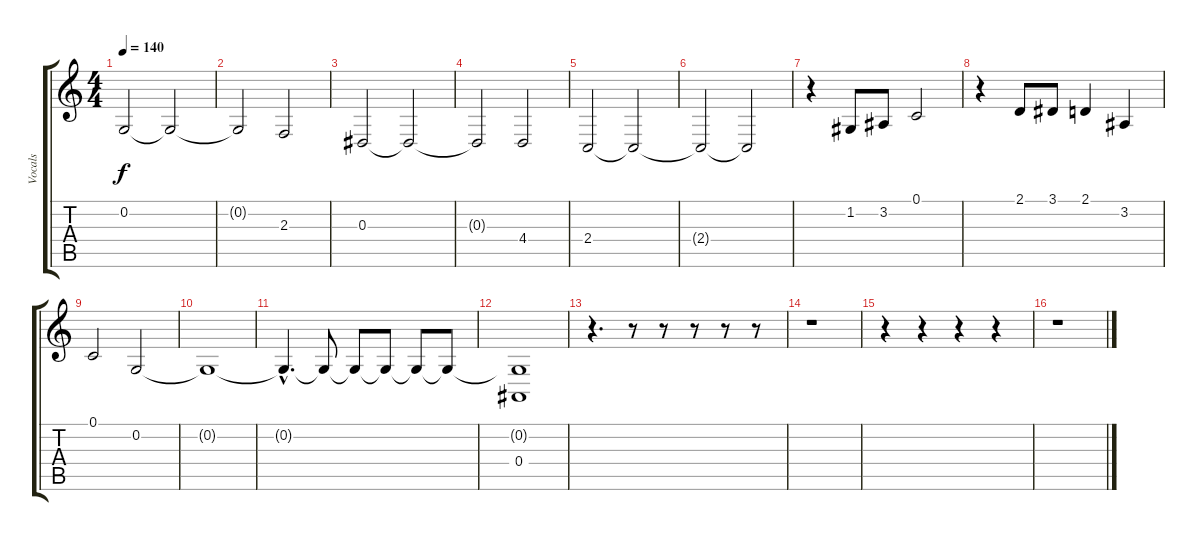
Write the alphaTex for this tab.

\track ("Vocals" "Vocals") {instrument choiraahs}
\staff {score tabs}
\tuning (C4 G3 Eb3 Bb2 F2 C2) {hide}
\ts (4 4)
\tempo 140
\clef g2
\ks c
0.2.2{dy f} 0.2{t}.2 |
0.2{t}.2 2.3.2 |
0.3.2 0.3{t}.2 |
0.3{t}.2 4.4.2 |
2.4.2 2.4{t}.2 |
2.4{t}.2 2.4{t}.2 |
r.4 1.2.8 3.2.8 0.1.2 |
r.4 2.1.8 3.1.8 2.1.4 3.2.4 |
0.1.2 0.2.2 |
0.2{t}.1 |
0.2{hac t}.4{d} 0.2{t}.8 0.2{t}.8 0.2{t}.8 0.2{t}.8 0.2{t}.8 |
(0.2{t} 0.4).1 |
r.4{d} r.8 r.8 r.8 r.8 r.8 |
r.1 |
r.4 r.4 r.4 r.4 |
r.1
